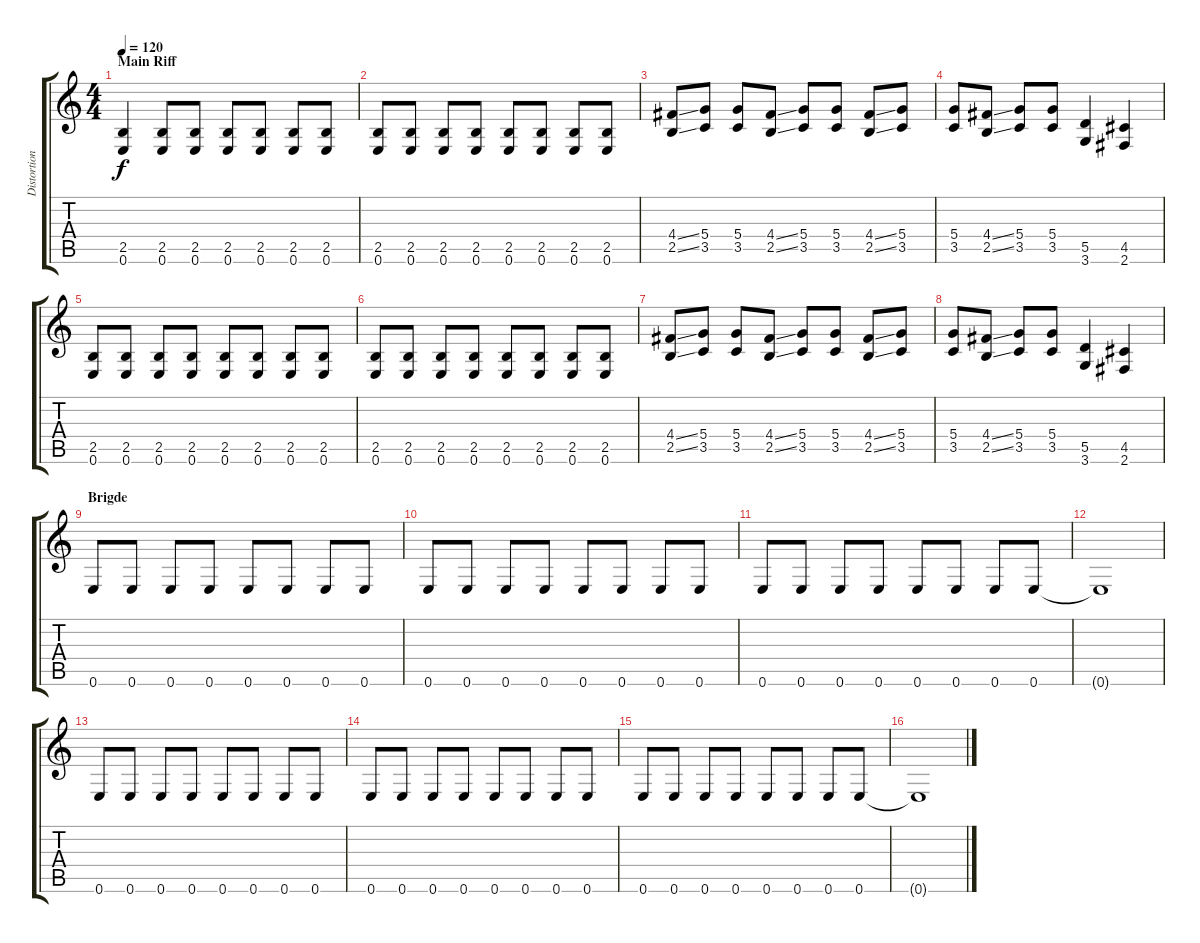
\track ("Distortion" "Distortion") {instrument distortionguitar}
\staff {score tabs}
\tuning (E4 B3 G3 D3 A2 E2) {hide}
\ts (4 4)
\section ("" "Main Riff")
\tempo 120
\clef g2
\ks c
(2.5 0.6).4{dy f instrument distortionguitar} (2.5 0.6).8 (2.5 0.6).8 (2.5 0.6).8 (2.5 0.6).8 (2.5 0.6).8 (2.5 0.6).8 |
(2.5 0.6).8 (2.5 0.6).8 (2.5 0.6).8 (2.5 0.6).8 (2.5 0.6).8 (2.5 0.6).8 (2.5 0.6).8 (2.5 0.6).8 |
(4.4{ss} 2.5{ss}).8 (5.4 3.5).8 (5.4 3.5).8 (4.4{ss} 2.5{ss}).8 (5.4 3.5).8 (5.4 3.5).8 (4.4{ss} 2.5{ss}).8 (5.4 3.5).8 |
(5.4 3.5).8 (4.4{ss} 2.5{ss}).8 (5.4 3.5).8 (5.4 3.5).8 (5.5 3.6).4 (4.5 2.6).4 |
(2.5 0.6).8 (2.5 0.6).8 (2.5 0.6).8 (2.5 0.6).8 (2.5 0.6).8 (2.5 0.6).8 (2.5 0.6).8 (2.5 0.6).8 |
(2.5 0.6).8 (2.5 0.6).8 (2.5 0.6).8 (2.5 0.6).8 (2.5 0.6).8 (2.5 0.6).8 (2.5 0.6).8 (2.5 0.6).8 |
(4.4{ss} 2.5{ss}).8 (5.4 3.5).8 (5.4 3.5).8 (4.4{ss} 2.5{ss}).8 (5.4 3.5).8 (5.4 3.5).8 (4.4{ss} 2.5{ss}).8 (5.4 3.5).8 |
(5.4 3.5).8 (4.4{ss} 2.5{ss}).8 (5.4 3.5).8 (5.4 3.5).8 (5.5 3.6).4 (4.5 2.6).4 |
\section ("" "Brigde")
0.6.8{volume 13} 0.6.8 0.6.8 0.6.8 0.6.8 0.6.8 0.6.8 0.6.8 |
0.6.8 0.6.8 0.6.8 0.6.8 0.6.8 0.6.8 0.6.8 0.6.8 |
0.6.8 0.6.8 0.6.8 0.6.8 0.6.8 0.6.8 0.6.8 0.6.8 |
0.6{t}.1 |
0.6.8 0.6.8 0.6.8 0.6.8 0.6.8 0.6.8 0.6.8 0.6.8 |
0.6.8 0.6.8 0.6.8 0.6.8 0.6.8 0.6.8 0.6.8 0.6.8 |
0.6.8 0.6.8 0.6.8 0.6.8 0.6.8 0.6.8 0.6.8 0.6.8 |
0.6{t}.1
